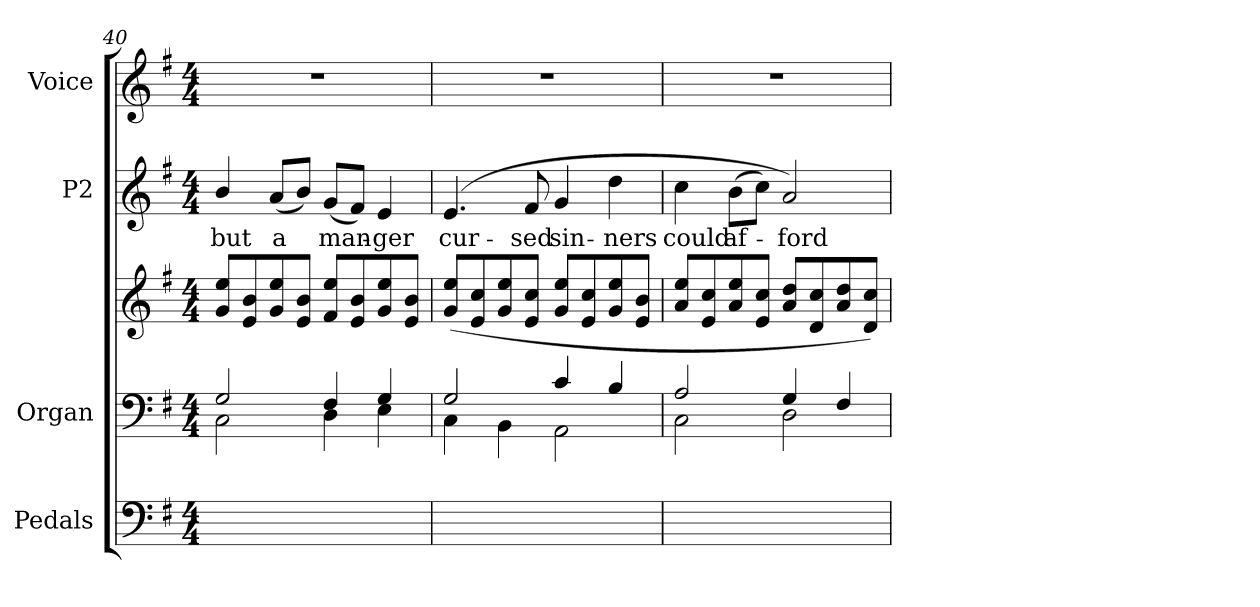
**kern	**kern	**kern	**kern	**text	**kern
*part4	*part3	*part3	*part2	*part2	*part1
*staff5	*staff4	*staff3	*staff2	*staff2	*staff1
*I"Pedals	*I"Organ	*	*I"P2	*	*I"Voice
*I'Ped.	*	*	*	*	*
*clefF4	*clefF4	*clefG2	*clefG2	*	*clefG2
*k[f#]	*k[f#]	*k[f#]	*k[f#]	*	*k[f#]
*G:	*G:	*G:	*G:	*	*G:
*M4/4	*M4/4	*M4/4	*M4/4	*	*M4/4
=40	=40	=40	=40	=40	=40
*	*^	*	*	*	*
!	!	!	!	!	!LO:LY:b:color=#000000	!
2Ci/yy	2Gi/	2Ci\	8gi/ 8eeiL	4bi/	but	1r
.	.	.	8ei/ 8bi	.	.	.
!	!	!	!	!	!LO:LY:b:color=#000000	!
.	.	.	8gi/ 8eei	(8ai/L	a	.
.	.	.	8ei/ 8biJ	8bi/J)	.	.
!	!	!	!	!	!LO:LY:b:color=#000000	!
4Di\yy	4F#i/	4Di\	8f#i/ 8eeiL	(8gi/L	man-	.
.	.	.	8ei/ 8bi	8f#i/J)	.	.
!	!	!	!	!	!LO:LY:b:color=#000000	!
4Ei\yy	4Gi/	4Ei\	8gi/ 8eei	4ei/	-ger	.
.	.	.	8ei/ 8biJ	.	.	.
!!LO:PB:g=z
=41	=41	=41	=41	=41	=41	=41
!	!	!	!	!	!LO:LY:b:color=#000000	!
4Ci/yy	2Gi/	4Ci\	(8gi/ 8eeiL	(4.ei/	cur-	1r
.	.	.	8ei/ 8cci	.	.	.
4BBi/yy	.	4BBi\	8gi/ 8eei	.	.	.
!	!	!	!	!	!LO:LY:b:color=#000000	!
.	.	.	8ei/ 8cciJ	8f#i/	-sed	.
!	!	!	!	!	!LO:LY:b:color=#000000	!
2AAi/yy	4ci/	2AAi\	8gi/ 8eeiL	4gi/	sin-	.
.	.	.	8ei/ 8cci	.	.	.
!	!	!	!	!	!LO:LY:b:color=#000000	!
.	4Bi/	.	8gi/ 8eei	4ddi\	-ners	.
.	.	.	8ei/ 8biJ	.	.	.
=42	=42	=42	=42	=42	=42	=42
!	!	!	!	!	!LO:LY:b:color=#000000	!
2Ci/yy	2Ai/	2Ci\	8ai/ 8eeiL	4cci\	could	1r
.	.	.	8ei/ 8cci	.	.	.
!	!	!	!	!	!LO:LY:b:color=#000000	!
.	.	.	8ai/ 8eei	(8bi\L	af-	.
.	.	.	8ei/ 8cciJ	8cci\J)	.	.
!	!	!	!	!	!LO:LY:b:color=#000000	!
2Di\yy	4Gi/	2Di\	8ai/ 8ddiL	2ai/)	-ford	.
.	.	.	8di/ 8cci	.	.	.
.	4F#i/	.	8ai/ 8ddi	.	.	.
.	.	.	8di/ 8cciJ)	.	.	.
*	*v	*v	*	*	*	*
=	=	=	=	=	=
*-	*-	*-	*-	*-	*-
